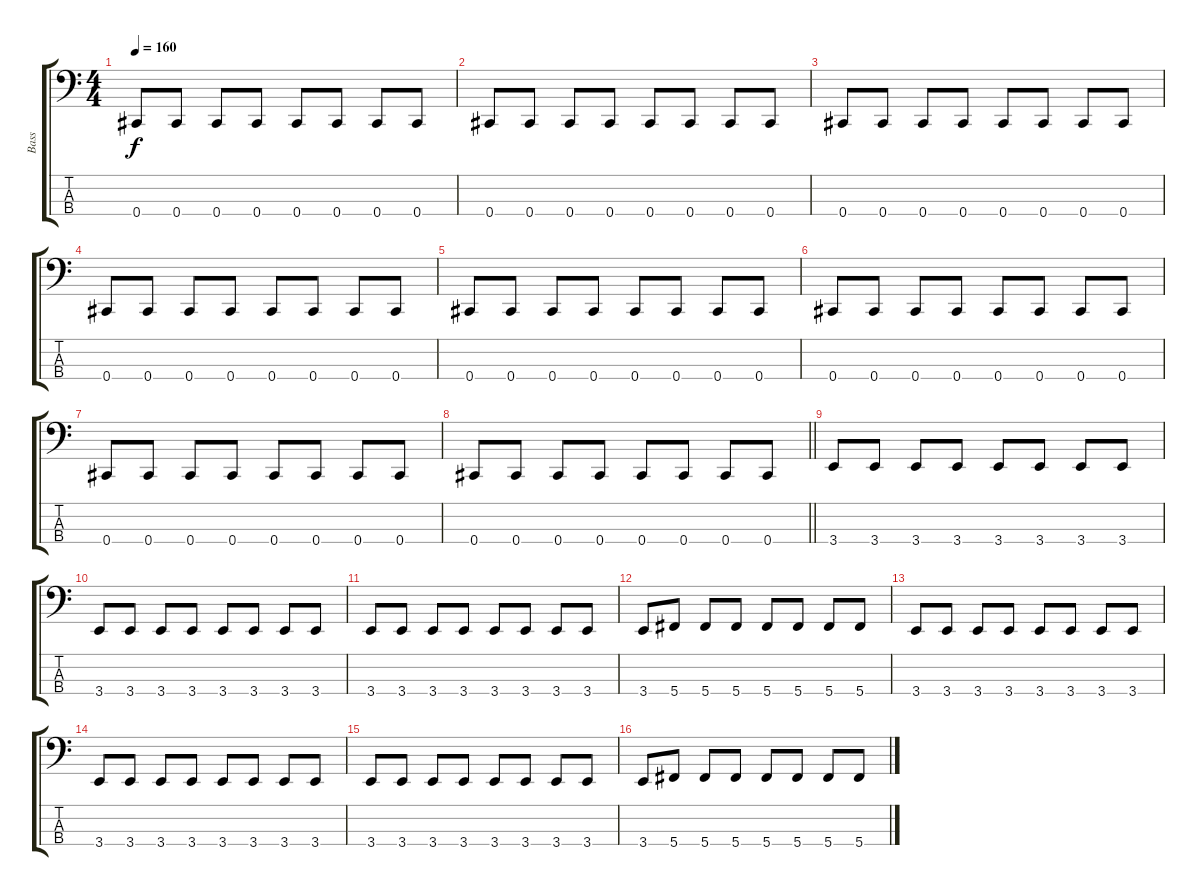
\track ("Bass" "Bass") {instrument electricbassfinger}
\staff {score tabs}
\tuning (Gb2 Db2 Ab1 Db1) {hide}
\ts (4 4)
\tempo 160
\clef f4
\ks c
0.4.8{dy f} 0.4.8 0.4.8 0.4.8 0.4.8 0.4.8 0.4.8 0.4.8 |
0.4.8 0.4.8 0.4.8 0.4.8 0.4.8 0.4.8 0.4.8 0.4.8 |
0.4.8 0.4.8 0.4.8 0.4.8 0.4.8 0.4.8 0.4.8 0.4.8 |
0.4.8 0.4.8 0.4.8 0.4.8 0.4.8 0.4.8 0.4.8 0.4.8 |
0.4.8 0.4.8 0.4.8 0.4.8 0.4.8 0.4.8 0.4.8 0.4.8 |
0.4.8 0.4.8 0.4.8 0.4.8 0.4.8 0.4.8 0.4.8 0.4.8 |
0.4.8 0.4.8 0.4.8 0.4.8 0.4.8 0.4.8 0.4.8 0.4.8 |
\barLineRight lightlight
0.4.8 0.4.8 0.4.8 0.4.8 0.4.8 0.4.8 0.4.8 0.4.8 |
3.4.8 3.4.8 3.4.8 3.4.8 3.4.8 3.4.8 3.4.8 3.4.8 |
3.4.8 3.4.8 3.4.8 3.4.8 3.4.8 3.4.8 3.4.8 3.4.8 |
3.4.8 3.4.8 3.4.8 3.4.8 3.4.8 3.4.8 3.4.8 3.4.8 |
3.4.8 5.4.8 5.4.8 5.4.8 5.4.8 5.4.8 5.4.8 5.4.8 |
3.4.8 3.4.8 3.4.8 3.4.8 3.4.8 3.4.8 3.4.8 3.4.8 |
3.4.8 3.4.8 3.4.8 3.4.8 3.4.8 3.4.8 3.4.8 3.4.8 |
3.4.8 3.4.8 3.4.8 3.4.8 3.4.8 3.4.8 3.4.8 3.4.8 |
3.4.8 5.4.8 5.4.8 5.4.8 5.4.8 5.4.8 5.4.8 5.4.8
